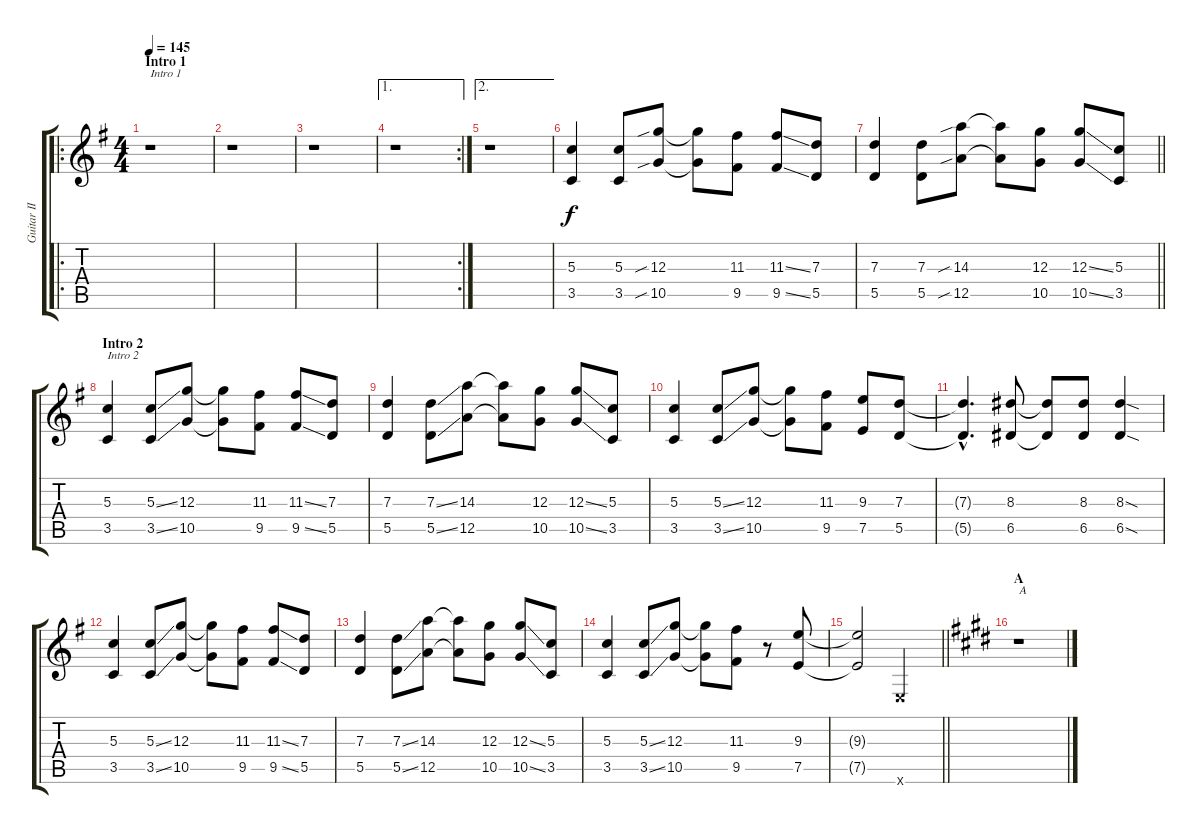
\track ("Guitar II" "Guitar II") {instrument overdrivenguitar}
\staff {score tabs}
\tuning (E4 B3 G3 D3 A2 E2) {hide}
\ro
\ts (4 4)
\section ("" "Intro 1")
\tempo 145
\clef g2
\ks g
r.1{txt "Intro 1" dy f instrument overdrivenguitar} |
r.1 |
r.1 |
\ae 1
\rc 2
r.1 |
\ae 2
r.1 |
(5.3 3.5).4 (5.3 3.5).8 (12.3{sib} 10.5{sib}).8 (12.3{t} 10.5{t}).8 (11.3 9.5).8 (11.3{ss} 9.5{ss}).8 (7.3 5.5).8 |
\barLineRight lightlight
(7.3 5.5).4 (7.3 5.5).8 (14.3{sib} 12.5{sib}).8 (14.3{t} 12.5{t}).8 (12.3 10.5).8 (12.3{ss} 10.5{ss}).8 (5.3 3.5).8 |
\section ("" "Intro 2")
(5.3 3.5).4{txt "Intro 2"} (5.3{ss} 3.5{ss}).8 (12.3 10.5).8 (12.3{t} 10.5{t}).8 (11.3 9.5).8 (11.3{ss} 9.5{ss}).8 (7.3 5.5).8 |
(7.3 5.5).4 (7.3{ss} 5.5{ss}).8 (14.3 12.5).8 (14.3{t} 12.5{t}).8 (12.3 10.5).8 (12.3{ss} 10.5{ss}).8 (5.3 3.5).8 |
(5.3 3.5).4 (5.3{ss} 3.5{ss}).8 (12.3 10.5).8 (12.3{t} 10.5{t}).8 (11.3 9.5).8 (9.3 7.5).8 (7.3 5.5).8 |
(7.3{hac t} 5.5{hac t}).4{d} (8.3 6.5).8 (8.3{t} 6.5{t}).8 (8.3 6.5).8 (8.3{sod} 6.5{sod}).4 |
(5.3 3.5).4 (5.3{ss} 3.5{ss}).8 (12.3 10.5).8 (12.3{t} 10.5{t}).8 (11.3 9.5).8 (11.3{ss} 9.5{ss}).8 (7.3 5.5).8 |
(7.3 5.5).4 (7.3{ss} 5.5{ss}).8 (14.3 12.5).8 (14.3{t} 12.5{t}).8 (12.3 10.5).8 (12.3{ss} 10.5{ss}).8 (5.3 3.5).8 |
(5.3 3.5).4 (5.3{ss} 3.5{ss}).8 (12.3 10.5).8 (12.3{t} 10.5{t}).8 (11.3 9.5).8 r.8 (9.3 7.5).8 |
\barLineRight lightlight
(9.3{t} 7.5{t}).2 0.6{x}.2 |
\section ("" "A")
\ks e
r.1{txt "A"}
